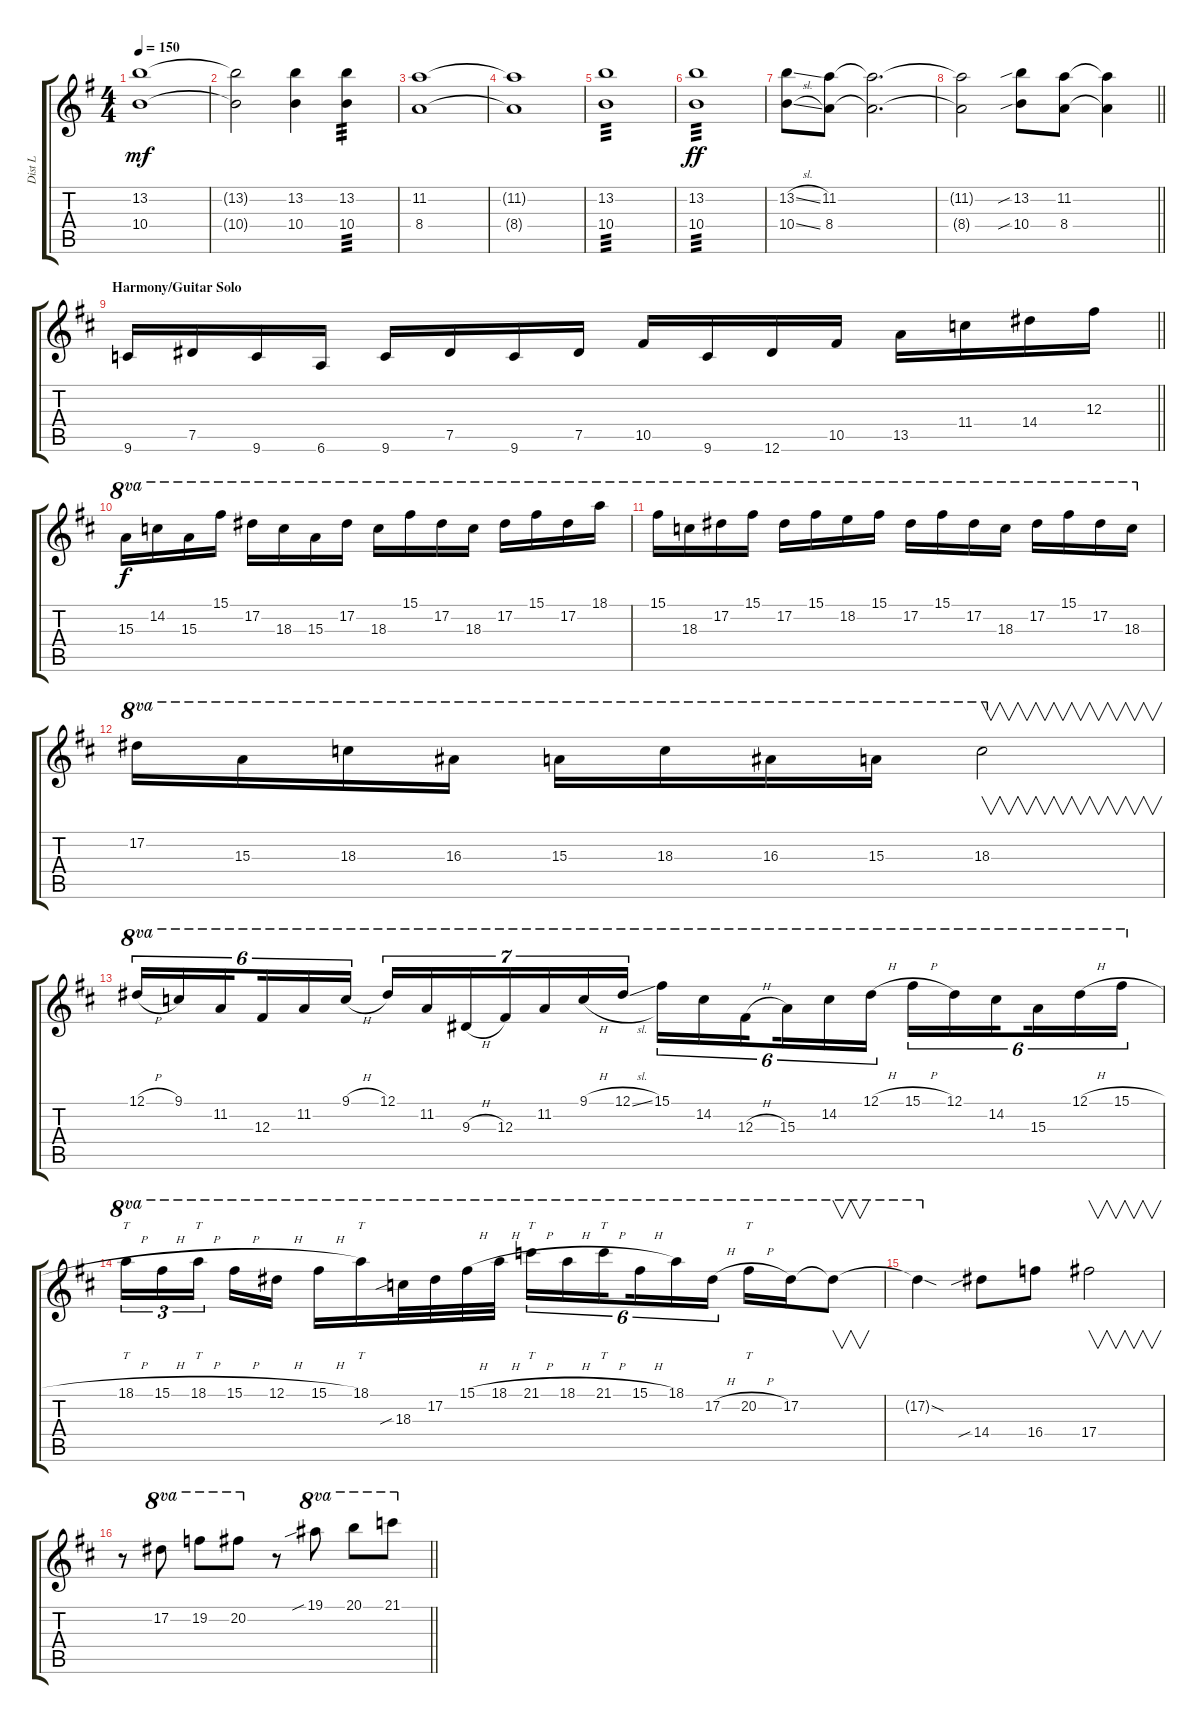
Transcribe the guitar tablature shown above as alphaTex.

\track ("Dist L" "Dist L") {instrument distortionguitar}
\staff {score tabs}
\tuning (Eb4 Bb3 Gb3 Db3 Ab2 Eb2) {hide}
\ts (4 4)
\tempo 150
\clef g2
\ks g
(13.2 10.4).1{dy mf instrument distortionguitar} |
(13.2{t} 10.4{t}).2 (13.2 10.4).4 (13.2 10.4).4{tp 3} |
(11.2 8.4).1 |
(11.2{t} 8.4{t}).1 |
(13.2 10.4).1{tp 3} |
(13.2 10.4).1{tp 3 dy ff} |
(13.2{sl} 10.4{sl}).8 (11.2 8.4).8 (11.2{t} 8.4{t}).2{d} |
\barLineRight lightlight
(11.2{t} 8.4{t}).2 (13.2{sib} 10.4{sib}).8 (11.2 8.4).8 (11.2{t} 8.4{t}).4 |
\section ("" "Harmony/Guitar Solo")
\barLineRight lightlight
\ks d
9.6.16 7.5.16 9.6.16 6.6.16 9.6.16 7.5.16 9.6.16 7.5.16 10.5.16 9.6.16 12.6.16 10.5.16 13.5.16 11.4.16 14.4.16 12.3.16 |
15.3.16{ot 8va dy f} 14.2.16{ot 8va} 15.3.16{ot 8va} 15.1.16{ot 8va} 17.2.16{ot 8va} 18.3.16{ot 8va} 15.3.16{ot 8va} 17.2.16{ot 8va} 18.3.16{ot 8va} 15.1.16{ot 8va} 17.2.16{ot 8va} 18.3.16{ot 8va} 17.2.16{ot 8va} 15.1.16{ot 8va} 17.2.16{ot 8va} 18.1.16{ot 8va} |
15.1.16{ot 8va} 18.3.16{ot 8va} 17.2.16{ot 8va} 15.1.16{ot 8va} 17.2.16{ot 8va} 15.1.16{ot 8va} 18.2.16{ot 8va} 15.1.16{ot 8va} 17.2.16{ot 8va} 15.1.16{ot 8va} 17.2.16{ot 8va} 18.3.16{ot 8va} 17.2.16{ot 8va} 15.1.16{ot 8va} 17.2.16{ot 8va} 18.3.16{ot 8va} |
17.2.16{ot 8va} 15.3.16{ot 8va} 18.3.16{ot 8va} 16.3.16{ot 8va} 15.3.16{ot 8va} 18.3.16{ot 8va} 16.3.16{ot 8va} 15.3.16{ot 8va} 18.3.2{v ot 8va} |
12.1{h}.16{tu (6 4) ot 8va} 9.1.16{tu (6 4) ot 8va} 11.2.16{tu (6 4) ot 8va beam splitsecondary} 12.3.16{tu (6 4) ot 8va} 11.2.16{tu (6 4) ot 8va} 9.1{h}.16{tu (6 4) ot 8va} 12.1.16{tu (7 4) ot 8va} 11.2.16{tu (7 4) ot 8va} 9.3{h}.16{tu (7 4) ot 8va} 12.3.16{tu (7 4) ot 8va} 11.2.16{tu (7 4) ot 8va} 9.1{h}.16{tu (7 4) ot 8va} 12.1{sl}.16{tu (7 4) ot 8va} 15.1.16{tu (6 4) ot 8va} 14.2.16{tu (6 4) ot 8va} 12.3{h}.16{tu (6 4) ot 8va beam splitsecondary} 15.3.16{tu (6 4) ot 8va} 14.2.16{tu (6 4) ot 8va} 12.1{h}.16{tu (6 4) ot 8va} 15.1{h}.16{tu (6 4) ot 8va} 12.1.16{tu (6 4) ot 8va} 14.2.16{tu (6 4) ot 8va beam splitsecondary} 15.3.16{tu (6 4) ot 8va} 12.1{h}.16{tu (6 4) ot 8va} 15.1{h}.16{tu (6 4) ot 8va} |
18.1{h}.16{tt tu (3 2) ot 8va} 15.1{h}.16{tu (3 2) ot 8va} 18.1{h}.16{tt tu (3 2) ot 8va beam splitsecondary} 15.1{h}.16{ot 8va} 12.1{h}.16{ot 8va} 15.1{h}.16{ot 8va} 18.1.16{tt ot 8va} 18.3{sib}.32{ot 8va} 17.2.32{ot 8va} 15.1{h}.32{ot 8va} 18.1{h}.32{ot 8va} 21.1{h}.16{tt tu (6 4) ot 8va} 18.1{h}.16{tu (6 4) ot 8va} 21.1{h}.16{tt tu (6 4) ot 8va beam splitsecondary} 15.1{h}.16{tu (6 4) ot 8va} 18.1.16{tu (6 4) ot 8va} 17.2{h}.16{tu (6 4) ot 8va} 20.2{h}.16{tt ot 8va} 17.2.16{ot 8va} 17.2{t}.8{v ot 8va} |
17.2{sod t}.4{ot 8va} 14.4{sib}.8 16.4.8 17.4.2{v} |
\barLineRight lightlight
r.8 17.2.8{ot 8va} 19.2.8{ot 8va} 20.2.8{ot 8va} r.8 19.1{sib}.8{ot 8va} 20.1.8{ot 8va} 21.1.8{ot 8va}
